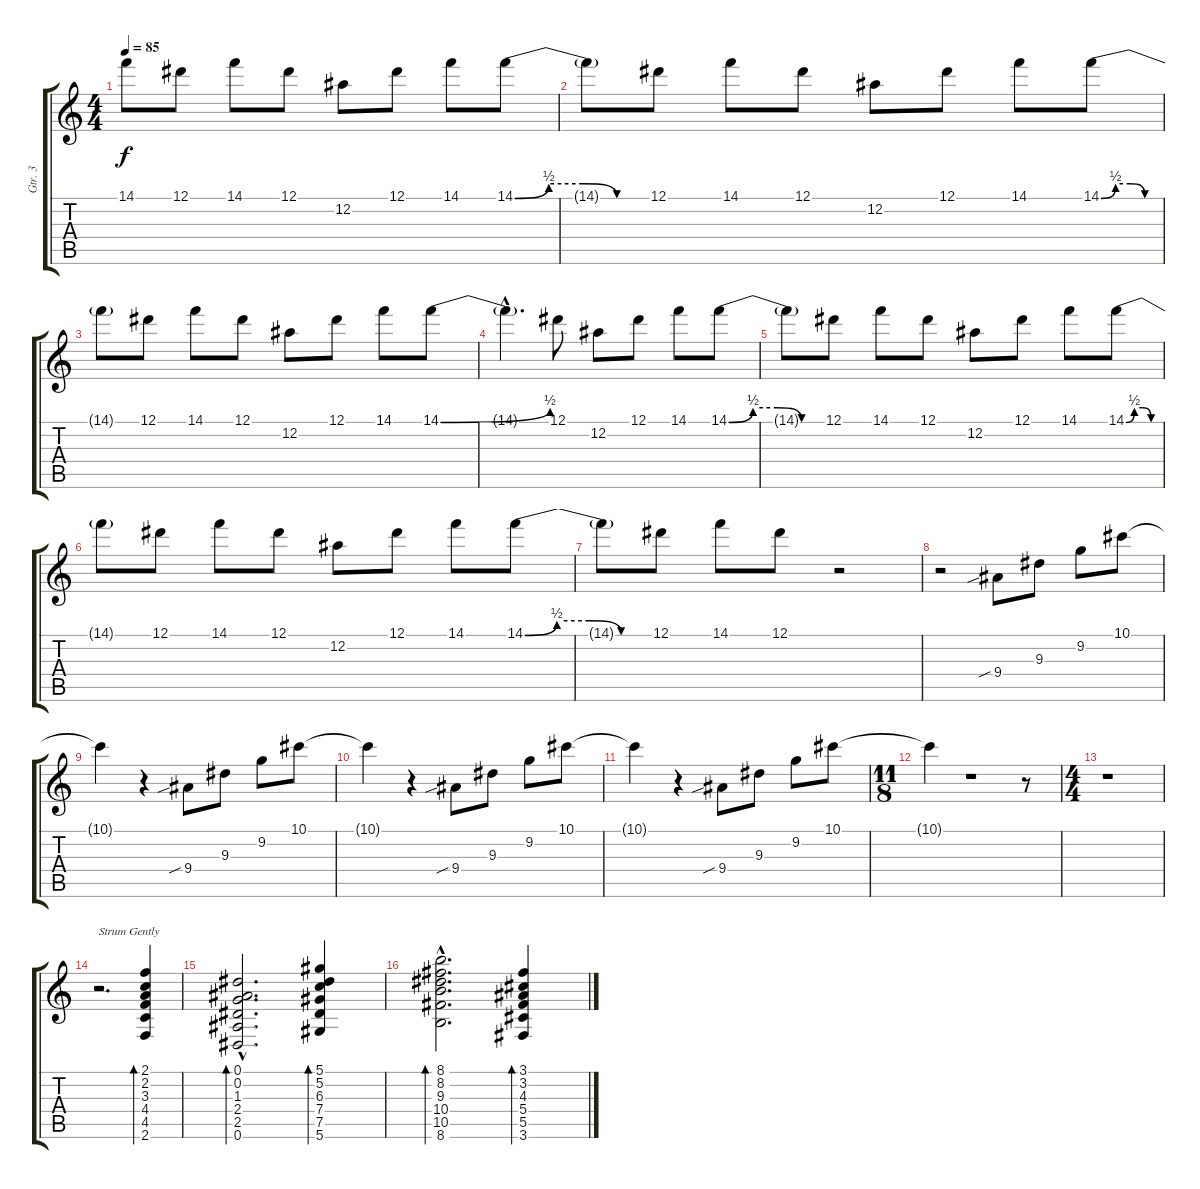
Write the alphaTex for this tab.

\track ("Gtr. 3" "Gtr. 3") {instrument acousticguitarsteel}
\staff {score tabs}
\tuning (Eb4 Bb3 Gb3 Db3 Ab2 Eb2) {hide}
\ts (4 4)
\tempo 85
\clef g2
\ks c
14.1{t}.8{dy f} 12.1.8 14.1.8 12.1.8 12.2.8 12.1.8 14.1.8 14.1{be (custom 0 0 15 2 30 2 45 0 60 0)}.8 |
14.1{t}.8 12.1.8 14.1.8 12.1.8 12.2.8 12.1.8 14.1.8 14.1{be (custom 0 0 15 2 30 2 45 0 60 0)}.8 |
14.1{t}.8 12.1.8 14.1.8 12.1.8 12.2.8 12.1.8 14.1.8 14.1{be (bend 0 0 60 2)}.8 |
14.1{hac t}.4{d} 12.1.8 12.2.8 12.1.8 14.1.8 14.1{be (custom 0 0 15 2 30 2 45 0 60 0)}.8 |
14.1{t}.8 12.1.8 14.1.8 12.1.8 12.2.8 12.1.8 14.1.8 14.1{be (custom 0 0 15 2 30 2 45 0 60 0)}.8 |
14.1{t}.8 12.1.8 14.1.8 12.1.8 12.2.8 12.1.8 14.1.8 14.1{be (custom 0 0 15 2 30 2 45 0 60 0)}.8 |
14.1{t}.8 12.1.8 14.1.8 12.1.8 r.2 |
r.2{volume 13 balance 7 instrument acousticguitarsteel} 9.4{sib}.8 9.3.8 9.2.8 10.1.8 |
10.1{t}.4 r.4 9.4{sib}.8 9.3.8 9.2.8 10.1.8 |
10.1{t}.4 r.4 9.4{sib}.8 9.3.8 9.2.8 10.1.8 |
10.1{t}.4 r.4 9.4{sib}.8 9.3.8 9.2.8 10.1.8 |
\ts (11 8)
10.1{t}.4 r.1 r.8 |
\ts (4 4)
r.1 |
r.2{d txt "Strum Gently" volume 10} (2.1 2.2 3.3 4.4 4.5 2.6).4{bd 120} |
(0.1{hac} 0.2{hac} 1.3{hac} 2.4{hac} 2.5{hac} 0.6{hac}).2{d bd 120} (5.1 5.2 6.3 7.4 7.5 5.6).4{bd 120} |
(8.1{hac} 8.2{hac} 9.3{hac} 10.4{hac} 10.5{hac} 8.6{hac}).2{d bd 120} (3.1 3.2 4.3 5.4 5.5 3.6).4{bd 120}
